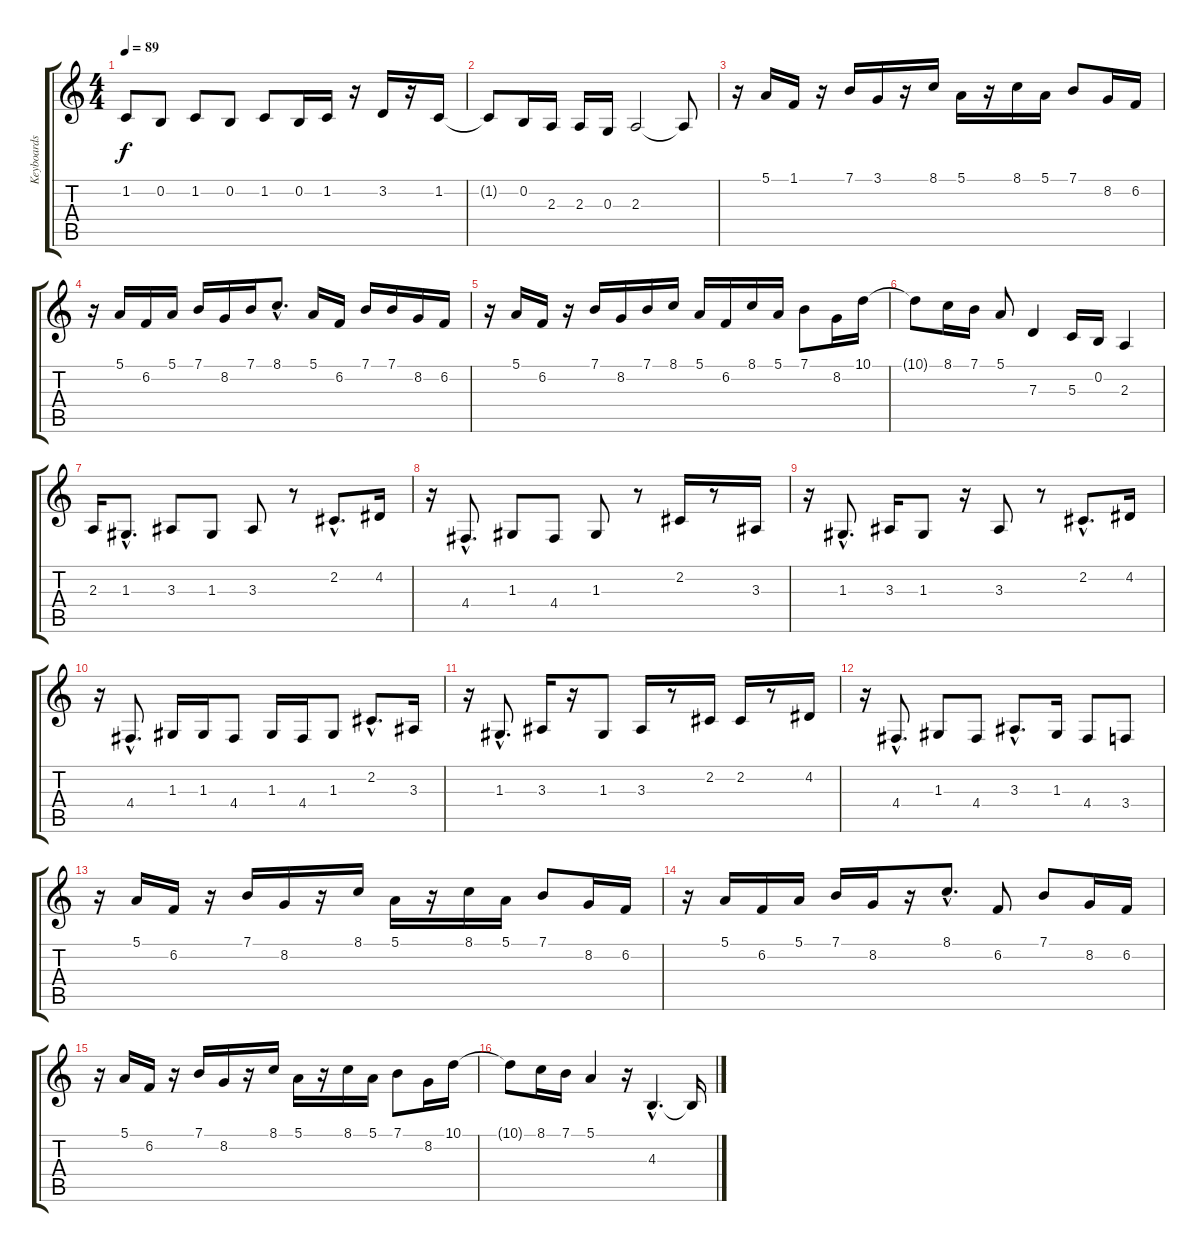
\track ("Keyboards 2" "Keyboards ") {instrument lead2sawtooth}
\staff {score tabs}
\tuning (E4 B3 G3 D3 A2 E2) {hide}
\ts (4 4)
\tempo 89
\clef g2
\ks c
1.2{t}.8{dy f} 0.2.8 1.2.8 0.2.8 1.2.8 0.2.16 1.2.16 r.16 3.2.16 r.16 1.2.16 |
1.2{t}.8 0.2.16 2.3.16 2.3.16 0.3.16 2.3.2 2.3{t}.8 |
r.16 5.1.16 1.1.16 r.16 7.1.16 3.1.16 r.16 8.1.16 5.1.16 r.16 8.1.16 5.1.16 7.1.8 8.2.16 6.2.16 |
r.16 5.1.16 6.2.16 5.1.16 7.1.16 8.2.16 7.1.16 8.1{hac}.8{d} 5.1.16 6.2.16 7.1.16 7.1.16 8.2.16 6.2.16 |
r.16 5.1.16 6.2.16 r.16 7.1.16 8.2.16 7.1.16 8.1.16 5.1.16 6.2.16 8.1.16 5.1.16 7.1.8 8.2.16 10.1.16 |
10.1{t}.8 8.1.16 7.1.16 5.1.8 7.3.4 5.3.16 0.2.16 2.3.4 |
2.3.16 1.3{hac}.8{d} 3.3.8 1.3.8 3.3.8 r.8 2.2{hac}.8{d} 4.2.16 |
r.16 4.4{hac}.8{d} 1.3.8 4.4.8 1.3.8 r.8 2.2.16 r.8 3.3.16 |
r.16 1.3{hac}.8{d} 3.3.16 1.3.8 r.16 3.3.8 r.8 2.2{hac}.8{d} 4.2.16 |
r.16 4.4{hac}.8{d} 1.3.16 1.3.16 4.4.8 1.3.16 4.4.16 1.3.8 2.2{hac}.8{d} 3.3.16 |
r.16 1.3{hac}.8{d} 3.3.16 r.16 1.3.8 3.3.16 r.8 2.2.16 2.2.16 r.8 4.2.16 |
r.16 4.4{hac}.8{d} 1.3.8 4.4.8 3.3{hac}.8{d} 1.3.16 4.4.8 3.4.8 |
r.16 5.1.16 6.2.16 r.16 7.1.16 8.2.16 r.16 8.1.16 5.1.16 r.16 8.1.16 5.1.16 7.1.8 8.2.16 6.2.16 |
r.16 5.1.16 6.2.16 5.1.16 7.1.16 8.2.16 r.16 8.1{hac}.8{d} 6.2.8 7.1.8 8.2.16 6.2.16 |
r.16 5.1.16 6.2.16 r.16 7.1.16 8.2.16 r.16 8.1.16 5.1.16 r.16 8.1.16 5.1.16 7.1.8 8.2.16 10.1.16 |
10.1{t}.8 8.1.16 7.1.16 5.1.4 r.16 4.3{hac}.4{d} 4.3{t}.16
